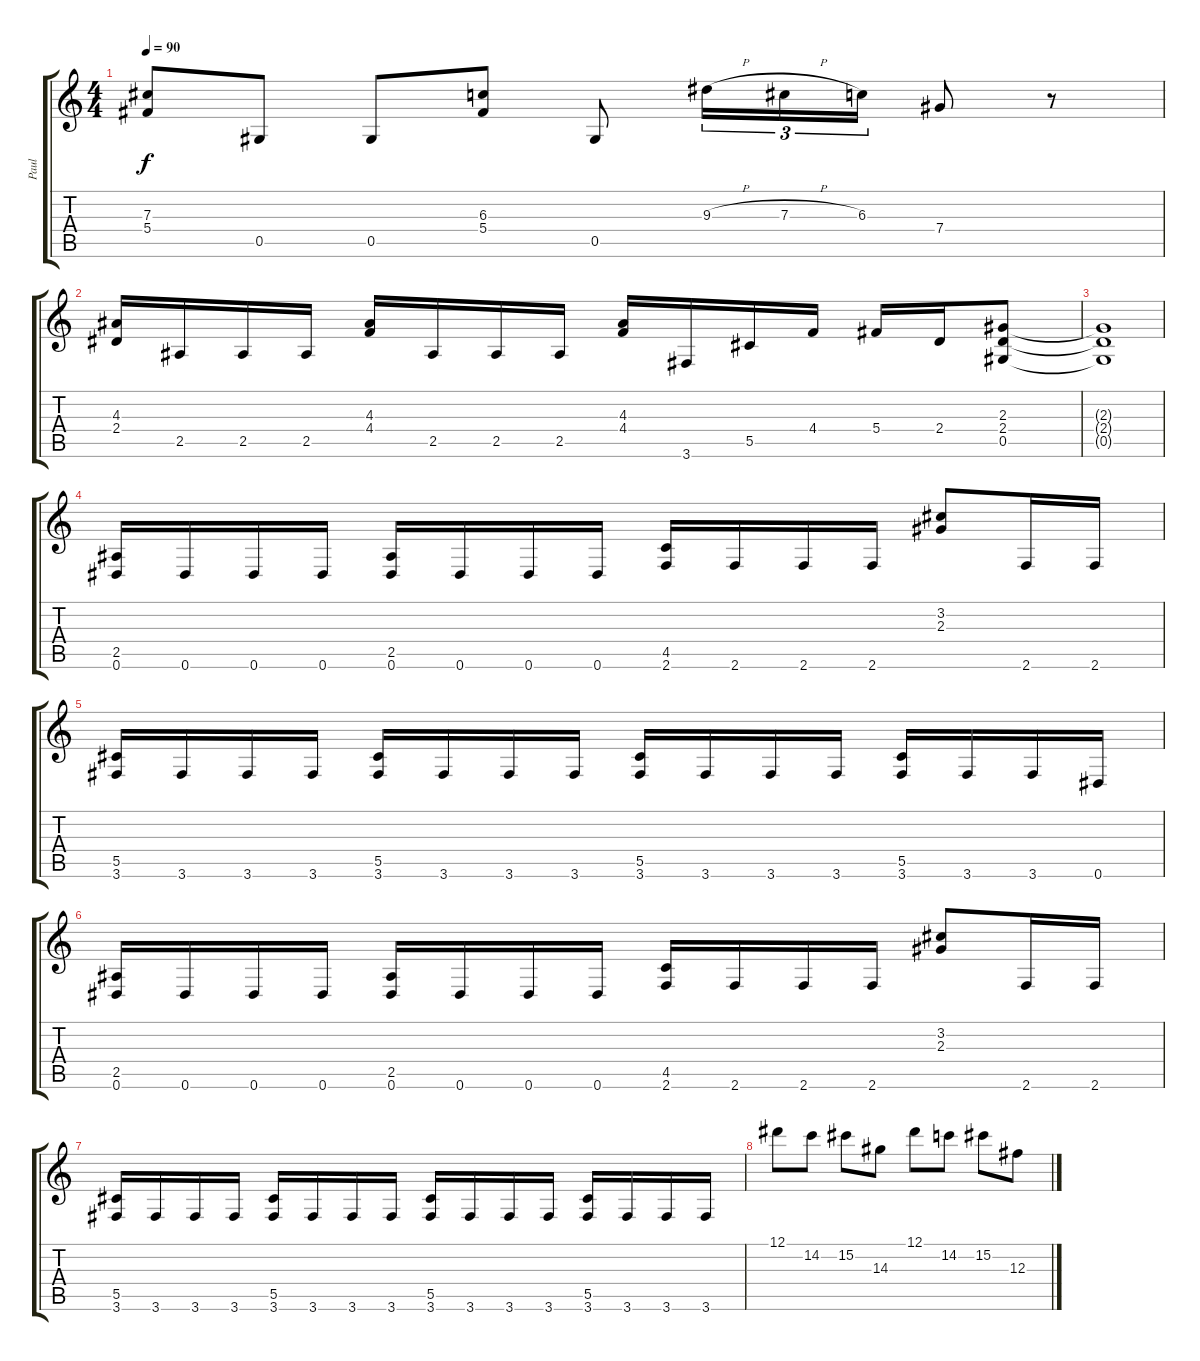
\track ("Paul" "Paul") {instrument distortionguitar}
\staff {score tabs}
\tuning (Eb4 Bb3 Gb3 Db3 Ab2 Eb2) {hide}
\ts (4 4)
\tempo 90
\clef g2
\ks c
(7.3 5.4).8{dy f} 0.5.8 0.5.8 (6.3 5.4).8 0.5.8 9.3{h}.16{tu (3 2)} 7.3{h}.16{tu (3 2)} 6.3.16{tu (3 2)} 7.4.8 r.8 |
(4.3 2.4).16 2.5.16 2.5.16 2.5.16 (4.3 4.4).16 2.5.16 2.5.16 2.5.16 (4.3 4.4).16 3.6.16 5.5.16 4.4.16 5.4.16 2.4.16 (2.3 2.4 0.5).8 |
(2.3{t} 2.4{t} 0.5{t}).1 |
(2.5 0.6).16 0.6.16 0.6.16 0.6.16 (2.5 0.6).16 0.6.16 0.6.16 0.6.16 (4.5 2.6).16 2.6.16 2.6.16 2.6.16 (3.2 2.3).8 2.6.16 2.6.16 |
(5.5 3.6).16 3.6.16 3.6.16 3.6.16 (5.5 3.6).16 3.6.16 3.6.16 3.6.16 (5.5 3.6).16 3.6.16 3.6.16 3.6.16 (5.5 3.6).16 3.6.16 3.6.16 0.6.16 |
(2.5 0.6).16 0.6.16 0.6.16 0.6.16 (2.5 0.6).16 0.6.16 0.6.16 0.6.16 (4.5 2.6).16 2.6.16 2.6.16 2.6.16 (3.2 2.3).8 2.6.16 2.6.16 |
(5.5 3.6).16 3.6.16 3.6.16 3.6.16 (5.5 3.6).16 3.6.16 3.6.16 3.6.16 (5.5 3.6).16 3.6.16 3.6.16 3.6.16 (5.5 3.6).16 3.6.16 3.6.16 3.6.16 |
12.1.8 14.2.8 15.2.8 14.3.8 12.1.8 14.2.8 15.2.8 12.3.8
